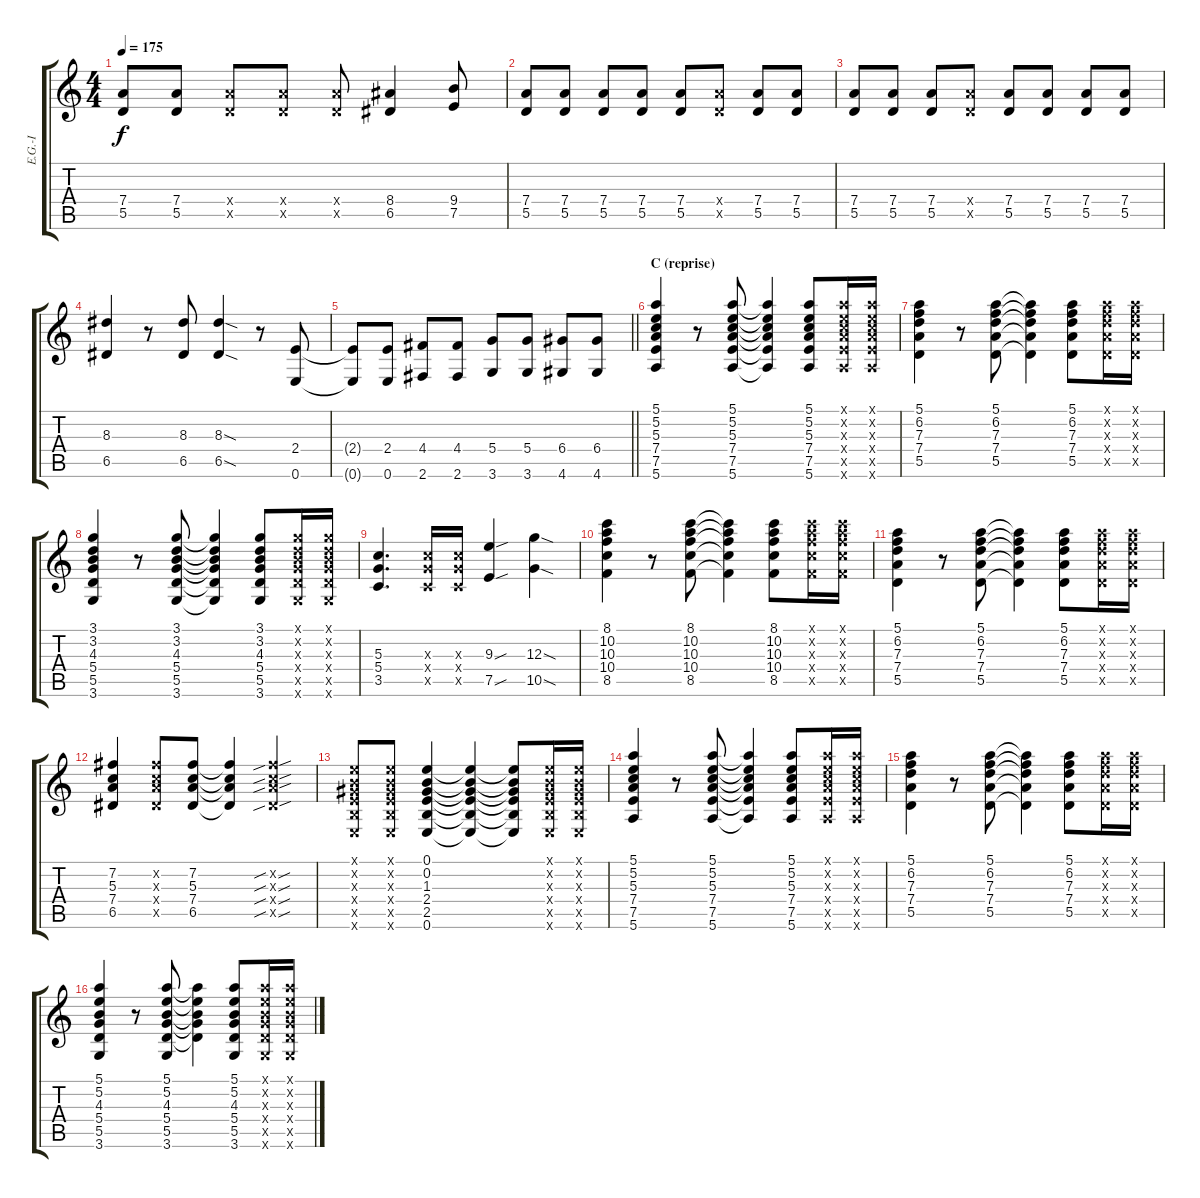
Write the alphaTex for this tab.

\track ("E.G.-I" "E.G.-I") {instrument overdrivenguitar}
\staff {score tabs}
\tuning (E4 B3 G3 D3 A2 E2) {hide}
\ts (4 4)
\tempo 175
\clef g2
\ks c
(7.4 5.5).8{dy f} (7.4 5.5).8 (7.4{x} 5.5{x}).8 (7.4{x} 5.5{x}).8 (7.4{x} 5.5{x}).8 (8.4 6.5).4 (9.4 7.5).8 |
(7.4 5.5).8 (7.4 5.5).8 (7.4 5.5).8 (7.4 5.5).8 (7.4 5.5).8 (7.4{x} 5.5{x}).8 (7.4 5.5).8 (7.4 5.5).8 |
(7.4 5.5).8 (7.4 5.5).8 (7.4 5.5).8 (7.4{x} 5.5{x}).8 (7.4 5.5).8 (7.4 5.5).8 (7.4 5.5).8 (7.4 5.5).8 |
(8.3 6.5).4 r.8 (8.3 6.5).8 (8.3{sod} 6.5{sod}).4 r.8 (2.4 0.6).8 |
\barLineRight lightlight
(2.4{t} 0.6{t}).8 (2.4 0.6).8 (4.4 2.6).8 (4.4 2.6).8 (5.4 3.6).8 (5.4 3.6).8 (6.4 4.6).8 (6.4 4.6).8 |
\section ("" "C (reprise)")
(5.1 5.2 5.3 7.4 7.5 5.6).4 r.8 (5.1 5.2 5.3 7.4 7.5 5.6).8 (5.1{t} 5.2{t} 5.3{t} 7.4{t} 7.5{t} 5.6{t}).4 (5.1 5.2 5.3 7.4 7.5 5.6).8 (5.1{x} 5.2{x} 5.3{x} 7.4{x} 7.5{x} 5.6{x}).16 (5.1{x} 5.2{x} 5.3{x} 7.4{x} 7.5{x} 5.6{x}).16 |
(5.1 6.2 7.3 7.4 5.5).4 r.8 (5.1 6.2 7.3 7.4 5.5).8 (5.1{t} 6.2{t} 7.3{t} 7.4{t} 5.5{t}).4 (5.1 6.2 7.3 7.4 5.5).8 (5.1{x} 6.2{x} 7.3{x} 7.4{x} 5.5{x}).16 (5.1{x} 6.2{x} 7.3{x} 7.4{x} 5.5{x}).16 |
(3.1 3.2 4.3 5.4 5.5 3.6).4 r.8 (3.1 3.2 4.3 5.4 5.5 3.6).8 (3.1{t} 3.2{t} 4.3{t} 5.4{t} 5.5{t} 3.6{t}).4 (3.1 3.2 4.3 5.4 5.5 3.6).8 (3.1{x} 3.2{x} 4.3{x} 5.4{x} 5.5{x} 3.6{x}).16 (3.1{x} 3.2{x} 4.3{x} 5.4{x} 5.5{x} 3.6{x}).16 |
(5.3 5.4 3.5).4{d} (5.3{x} 5.4{x} 3.5{x}).16 (5.3{x} 5.4{x} 3.5{x}).16 (9.3{sou} 7.5{sou}).4 (12.3{sod} 10.5{sod}).4 |
(8.1 10.2 10.3 10.4 8.5).4 r.8 (8.1 10.2 10.3 10.4 8.5).8 (8.1{t} 10.2{t} 10.3{t} 10.4{t} 8.5{t}).4 (8.1 10.2 10.3 10.4 8.5).8 (8.1{x} 10.2{x} 10.3{x} 10.4{x} 8.5{x}).16 (8.1{x} 10.2{x} 10.3{x} 10.4{x} 8.5{x}).16 |
(5.1 6.2 7.3 7.4 5.5).4 r.8 (5.1 6.2 7.3 7.4 5.5).8 (5.1{t} 6.2{t} 7.3{t} 7.4{t} 5.5{t}).4 (5.1 6.2 7.3 7.4 5.5).8 (5.1{x} 6.2{x} 7.3{x} 7.4{x} 5.5{x}).16 (5.1{x} 6.2{x} 7.3{x} 7.4{x} 5.5{x}).16 |
(7.2 5.3 7.4 6.5).4 (7.2{x} 5.3{x} 7.4{x} 6.5{x}).8 (7.2 5.3 7.4 6.5).8 (7.2{t} 5.3{t} 7.4{t} 6.5{t}).4 (7.2{sib sou x} 5.3{sib sou x} 7.4{sib sou x} 6.5{sib sou x}).4 |
(0.1{x} 0.2{x} 1.3{x} 2.4{x} 2.5{x} 0.6{x}).8 (0.1{x} 0.2{x} 1.3{x} 2.4{x} 2.5{x} 0.6{x}).8 (0.1 0.2 1.3 2.4 2.5 0.6).4 (0.1{t} 0.2{t} 1.3{t} 2.4{t} 2.5{t} 0.6{t}).4 (0.1{t} 0.2{t} 1.3{t} 2.4{t} 2.5{t} 0.6{t}).8 (0.1{x} 0.2{x} 1.3{x} 2.4{x} 2.5{x} 0.6{x}).16 (0.1{x} 0.2{x} 1.3{x} 2.4{x} 2.5{x} 0.6{x}).16 |
(5.1 5.2 5.3 7.4 7.5 5.6).4 r.8 (5.1 5.2 5.3 7.4 7.5 5.6).8 (5.1{t} 5.2{t} 5.3{t} 7.4{t} 7.5{t} 5.6{t}).4 (5.1 5.2 5.3 7.4 7.5 5.6).8 (5.1{x} 5.2{x} 5.3{x} 7.4{x} 7.5{x} 5.6{x}).16 (5.1{x} 5.2{x} 5.3{x} 7.4{x} 7.5{x} 5.6{x}).16 |
(5.1 6.2 7.3 7.4 5.5).4 r.8 (5.1 6.2 7.3 7.4 5.5).8 (5.1{t} 6.2{t} 7.3{t} 7.4{t} 5.5{t}).4 (5.1 6.2 7.3 7.4 5.5).8 (5.1{x} 6.2{x} 7.3{x} 7.4{x} 5.5{x}).16 (5.1{x} 6.2{x} 7.3{x} 7.4{x} 5.5{x}).16 |
(5.1 5.2 4.3 5.4 5.5 3.6).4 r.8 (5.1 5.2 4.3 5.4 5.5 3.6).8 (5.1{t} 5.2{t} 4.3{t} 5.4{t} 5.5{t}).4 (5.1 5.2 4.3 5.4 5.5 3.6).8 (5.1{x} 5.2{x} 4.3{x} 5.4{x} 5.5{x} 3.6{x}).16 (5.1{x} 5.2{x} 4.3{x} 5.4{x} 5.5{x} 3.6{x}).16
